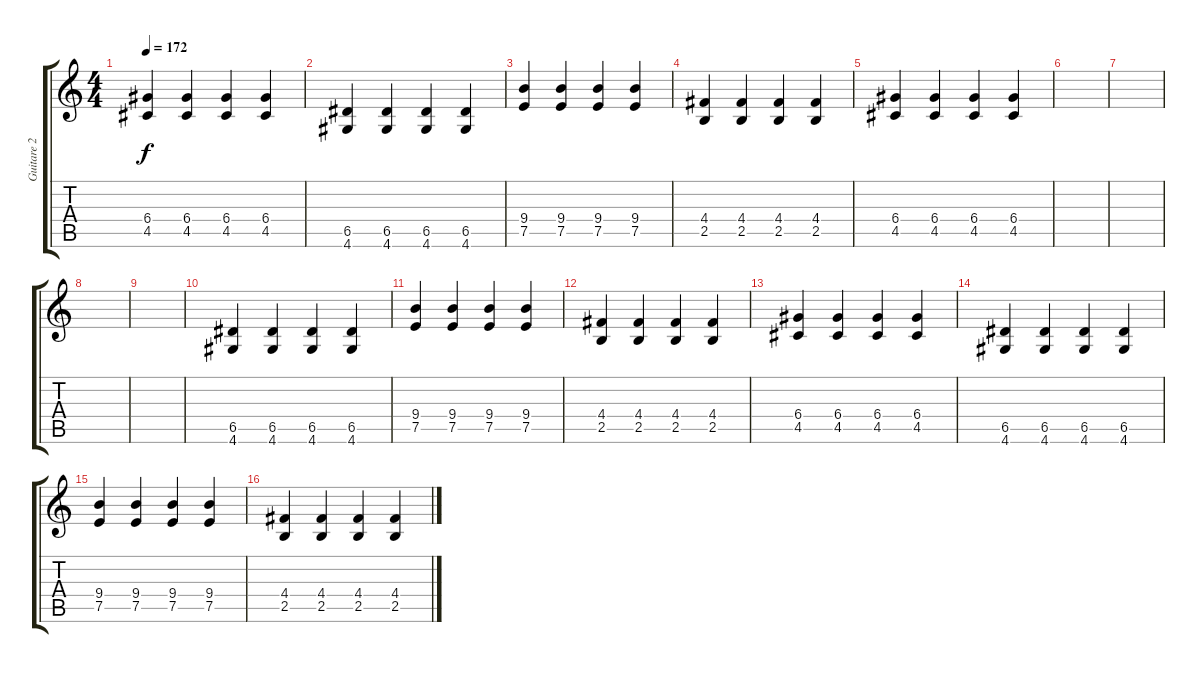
\track ("Guitare 2" "Guitare 2") {instrument overdrivenguitar}
\staff {score tabs}
\tuning (E4 B3 G3 D3 A2 E2) {hide}
\ts (4 4)
\tempo 172
\clef g2
\ks c
(6.4 4.5).4{dy f} (6.4 4.5).4 (6.4 4.5).4 (6.4 4.5).4 |
(6.5 4.6).4 (6.5 4.6).4 (6.5 4.6).4 (6.5 4.6).4 |
(9.4 7.5).4 (9.4 7.5).4 (9.4 7.5).4 (9.4 7.5).4 |
(4.4 2.5).4 (4.4 2.5).4 (4.4 2.5).4 (4.4 2.5).4 |
(6.4 4.5).4 (6.4 4.5).4 (6.4 4.5).4 (6.4 4.5).4 |
|
|
|
|
(6.5 4.6).4 (6.5 4.6).4 (6.5 4.6).4 (6.5 4.6).4 |
(9.4 7.5).4 (9.4 7.5).4 (9.4 7.5).4 (9.4 7.5).4 |
(4.4 2.5).4 (4.4 2.5).4 (4.4 2.5).4 (4.4 2.5).4 |
(6.4 4.5).4 (6.4 4.5).4 (6.4 4.5).4 (6.4 4.5).4 |
(6.5 4.6).4 (6.5 4.6).4 (6.5 4.6).4 (6.5 4.6).4 |
(9.4 7.5).4 (9.4 7.5).4 (9.4 7.5).4 (9.4 7.5).4 |
(4.4 2.5).4 (4.4 2.5).4 (4.4 2.5).4 (4.4 2.5).4
